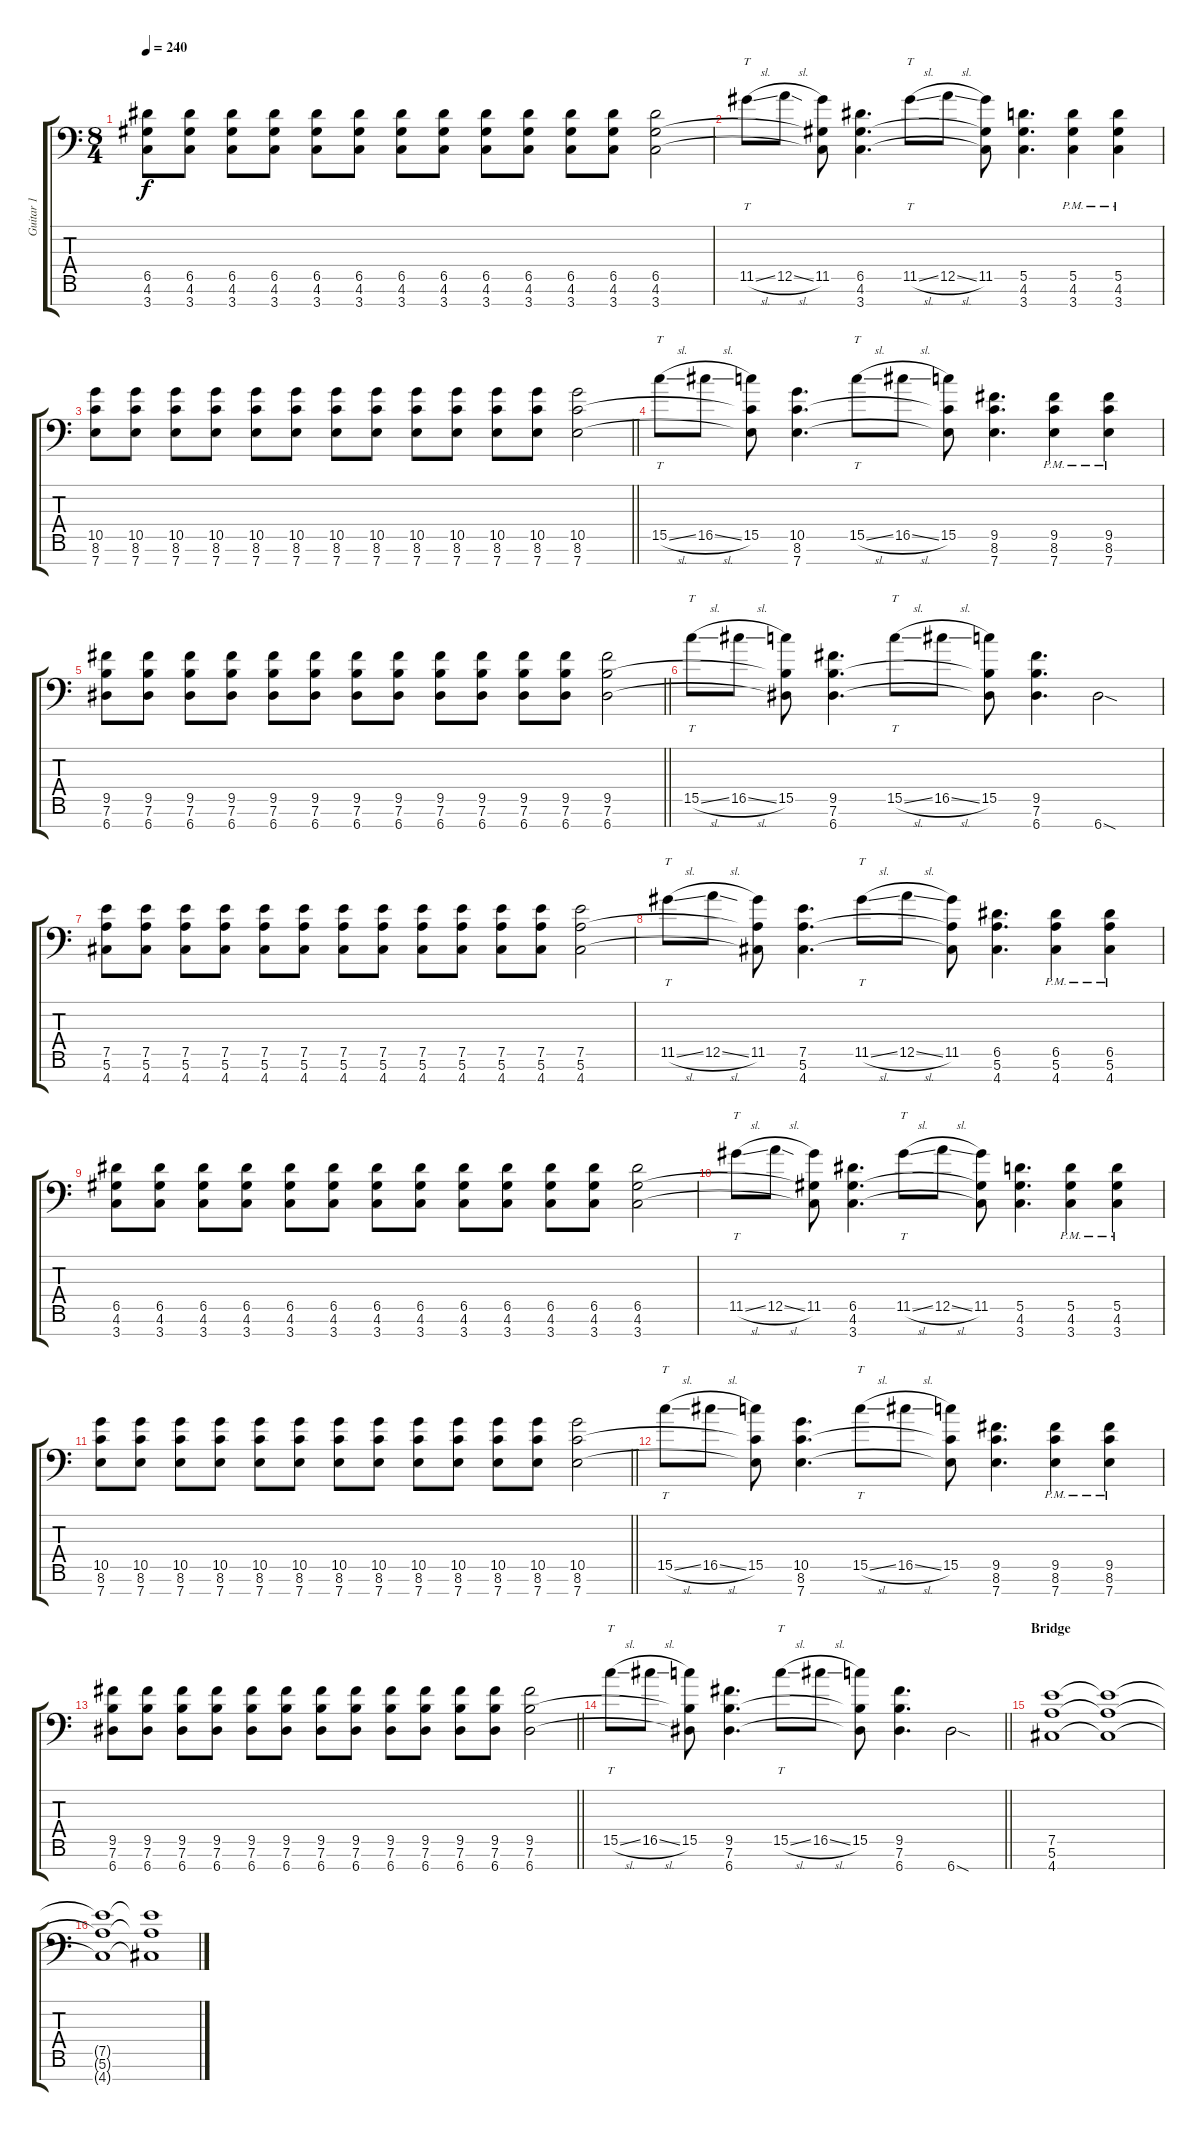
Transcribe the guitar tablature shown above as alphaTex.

\track ("Guitar 1" "Guitar 1") {instrument overdrivenguitar}
\staff {score tabs}
\tuning (E4 B3 G3 D3 A2 E2 A1) {hide}
\ts (8 4)
\tempo 240
\clef f4
\ks c
(6.5 4.6 3.7).8{dy f} (6.5 4.6 3.7).8 (6.5 4.6 3.7).8 (6.5 4.6 3.7).8 (6.5 4.6 3.7).8 (6.5 4.6 3.7).8 (6.5 4.6 3.7).8 (6.5 4.6 3.7).8 (6.5 4.6 3.7).8 (6.5 4.6 3.7).8 (6.5 4.6 3.7).8 (6.5 4.6 3.7).8 (6.5 4.6 3.7).2 |
11.5{sl}.8{tt} 12.5{sl}.8 (11.5 4.6{t} 3.7{t}).8 (6.5 4.6 3.7).4{d} 11.5{sl}.8{tt} 12.5{sl}.8 (11.5 4.6{t} 3.7{t}).8 (5.5 4.6 3.7).4{d} (5.5{pm} 4.6{pm} 3.7{pm}).4 (5.5{pm} 4.6{pm} 3.7{pm}).4 |
\barLineRight lightlight
(10.5 8.6 7.7).8 (10.5 8.6 7.7).8 (10.5 8.6 7.7).8 (10.5 8.6 7.7).8 (10.5 8.6 7.7).8 (10.5 8.6 7.7).8 (10.5 8.6 7.7).8 (10.5 8.6 7.7).8 (10.5 8.6 7.7).8 (10.5 8.6 7.7).8 (10.5 8.6 7.7).8 (10.5 8.6 7.7).8 (10.5 8.6 7.7).2 |
15.5{sl}.8{tt} 16.5{sl}.8 (15.5 8.6{t} 7.7{t}).8 (10.5 8.6 7.7).4{d} 15.5{sl}.8{tt} 16.5{sl}.8 (15.5 8.6{t} 7.7{t}).8 (9.5 8.6 7.7).4{d} (9.5{pm} 8.6{pm} 7.7{pm}).4 (9.5{pm} 8.6{pm} 7.7{pm}).4 |
\barLineRight lightlight
(9.5 7.6 6.7).8 (9.5 7.6 6.7).8 (9.5 7.6 6.7).8 (9.5 7.6 6.7).8 (9.5 7.6 6.7).8 (9.5 7.6 6.7).8 (9.5 7.6 6.7).8 (9.5 7.6 6.7).8 (9.5 7.6 6.7).8 (9.5 7.6 6.7).8 (9.5 7.6 6.7).8 (9.5 7.6 6.7).8 (9.5 7.6 6.7).2 |
15.5{sl}.8{tt} 16.5{sl}.8 (15.5 7.6{t} 6.7{t}).8 (9.5 7.6 6.7).4{d} 15.5{sl}.8{tt} 16.5{sl}.8 (15.5 7.6{t} 6.7{t}).8 (9.5 7.6 6.7).4{d} 6.7{sod}.2 |
(7.5 5.6 4.7).8 (7.5 5.6 4.7).8 (7.5 5.6 4.7).8 (7.5 5.6 4.7).8 (7.5 5.6 4.7).8 (7.5 5.6 4.7).8 (7.5 5.6 4.7).8 (7.5 5.6 4.7).8 (7.5 5.6 4.7).8 (7.5 5.6 4.7).8 (7.5 5.6 4.7).8 (7.5 5.6 4.7).8 (7.5 5.6 4.7).2 |
11.5{sl}.8{tt} 12.5{sl}.8 (11.5 5.6{t} 4.7{t}).8 (7.5 5.6 4.7).4{d} 11.5{sl}.8{tt} 12.5{sl}.8 (11.5 5.6{t} 4.7{t}).8 (6.5 5.6 4.7).4{d} (6.5{pm} 5.6{pm} 4.7{pm}).4 (6.5{pm} 5.6{pm} 4.7{pm}).4 |
(6.5 4.6 3.7).8 (6.5 4.6 3.7).8 (6.5 4.6 3.7).8 (6.5 4.6 3.7).8 (6.5 4.6 3.7).8 (6.5 4.6 3.7).8 (6.5 4.6 3.7).8 (6.5 4.6 3.7).8 (6.5 4.6 3.7).8 (6.5 4.6 3.7).8 (6.5 4.6 3.7).8 (6.5 4.6 3.7).8 (6.5 4.6 3.7).2 |
11.5{sl}.8{tt} 12.5{sl}.8 (11.5 4.6{t} 3.7{t}).8 (6.5 4.6 3.7).4{d} 11.5{sl}.8{tt} 12.5{sl}.8 (11.5 4.6{t} 3.7{t}).8 (5.5 4.6 3.7).4{d} (5.5{pm} 4.6{pm} 3.7{pm}).4 (5.5{pm} 4.6{pm} 3.7{pm}).4 |
\barLineRight lightlight
(10.5 8.6 7.7).8 (10.5 8.6 7.7).8 (10.5 8.6 7.7).8 (10.5 8.6 7.7).8 (10.5 8.6 7.7).8 (10.5 8.6 7.7).8 (10.5 8.6 7.7).8 (10.5 8.6 7.7).8 (10.5 8.6 7.7).8 (10.5 8.6 7.7).8 (10.5 8.6 7.7).8 (10.5 8.6 7.7).8 (10.5 8.6 7.7).2 |
15.5{sl}.8{tt} 16.5{sl}.8 (15.5 8.6{t} 7.7{t}).8 (10.5 8.6 7.7).4{d} 15.5{sl}.8{tt} 16.5{sl}.8 (15.5 8.6{t} 7.7{t}).8 (9.5 8.6 7.7).4{d} (9.5{pm} 8.6{pm} 7.7{pm}).4 (9.5{pm} 8.6{pm} 7.7{pm}).4 |
\barLineRight lightlight
(9.5 7.6 6.7).8 (9.5 7.6 6.7).8 (9.5 7.6 6.7).8 (9.5 7.6 6.7).8 (9.5 7.6 6.7).8 (9.5 7.6 6.7).8 (9.5 7.6 6.7).8 (9.5 7.6 6.7).8 (9.5 7.6 6.7).8 (9.5 7.6 6.7).8 (9.5 7.6 6.7).8 (9.5 7.6 6.7).8 (9.5 7.6 6.7).2 |
\barLineRight lightlight
15.5{sl}.8{tt} 16.5{sl}.8 (15.5 7.6{t} 6.7{t}).8 (9.5 7.6 6.7).4{d} 15.5{sl}.8{tt} 16.5{sl}.8 (15.5 7.6{t} 6.7{t}).8 (9.5 7.6 6.7).4{d} 6.7{sod}.2 |
\section ("" "Bridge")
(7.5 5.6 4.7).1{volume 10} (7.5{t} 5.6{t} 4.7{t}).1 |
(7.5{t} 5.6{t} 4.7{t}).1 (7.5{t} 5.6{t} 4.7{t}).1
